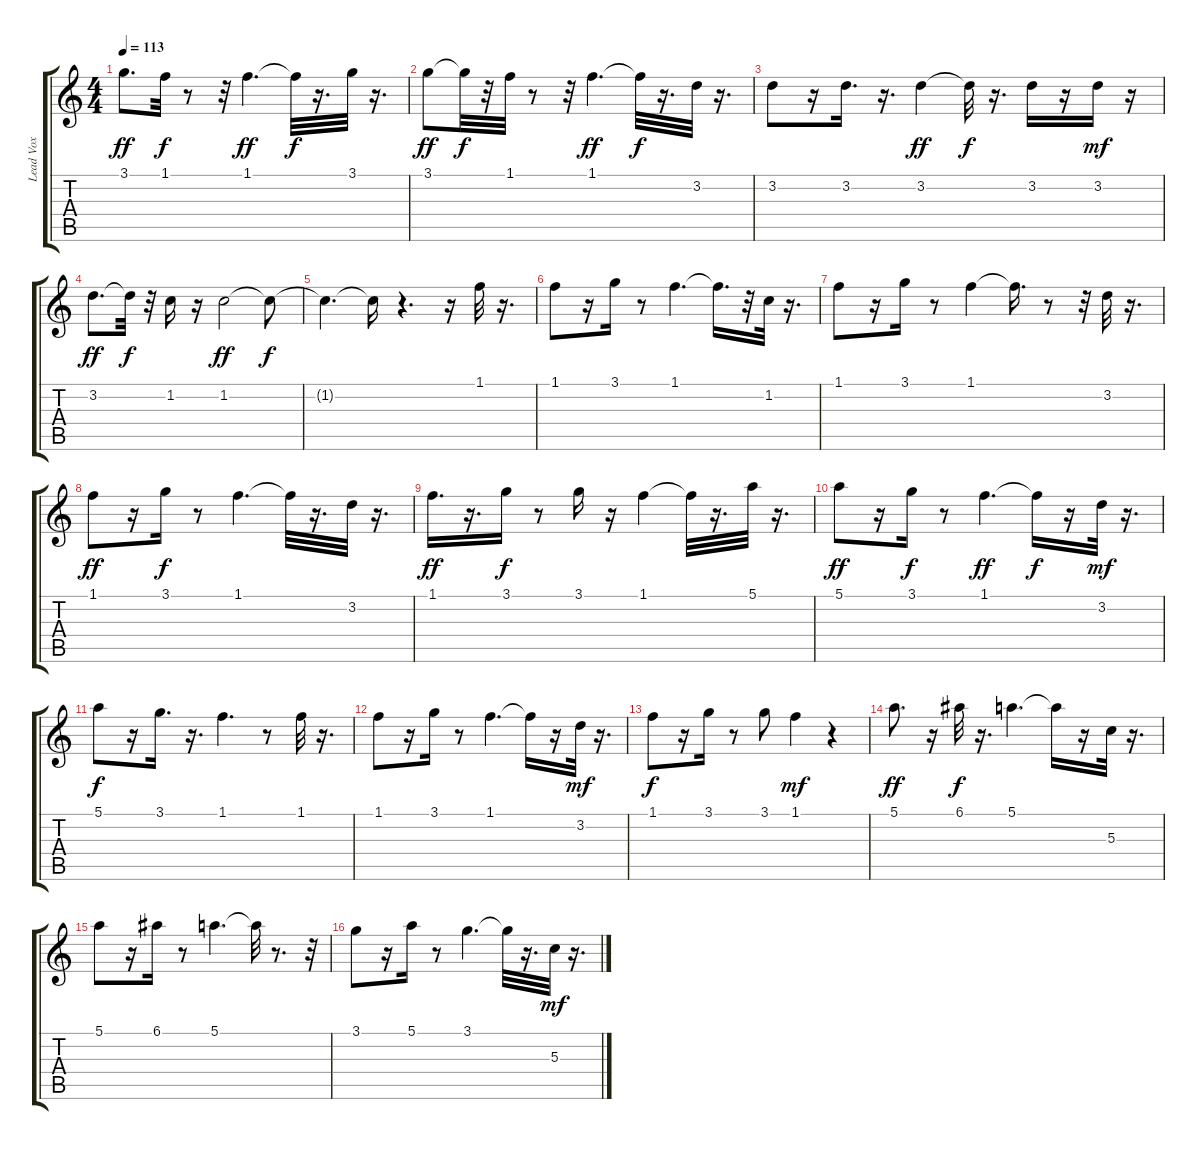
\track ("Lead Vox" "Lead Vox") {instrument electricguitarjazz}
\staff {score tabs}
\tuning (E4 B3 G3 D3 A2 E2) {hide}
\ts (4 4)
\tempo 113
\clef g2
\ks c
3.1.8{d dy ff} 1.1.32{dy f} r.8 r.32 1.1.4{d dy ff} 1.1{t}.32{dy f} r.16{d} 3.1.32 r.16{d} |
3.1.8{dy ff} 3.1{t}.32{dy f} r.32 1.1.32 r.8 r.32 1.1.4{d dy ff} 1.1{t}.32{dy f} r.16{d} 3.2.32 r.16{d} |
3.2.8 r.16 3.2.16{d} r.16{d} 3.2.4{dy ff} 3.2{t}.32{dy f} r.16{d} 3.2.16 r.16 3.2.16{dy mf} r.16 |
3.2.8{d dy ff} 3.2{t}.32{dy f} r.32 1.2.16 r.16 1.2.2{dy ff} 1.2{t}.8{dy f} |
1.2{t}.4{d} 1.2{t}.16 r.4{d} r.16 1.1.32 r.16{d} |
1.1.8 r.16 3.1.16 r.8 1.1.4{d} 1.1{t}.16{d} r.32 1.2.32 r.16{d} |
1.1.8 r.16 3.1.16 r.8 1.1.4 1.1{t}.16{d} r.8 r.32 3.2.32 r.16{d} |
1.1.8{dy ff} r.16 3.1.16{dy f} r.8 1.1.4{d} 1.1{t}.32 r.16{d} 3.2.32 r.16{d} |
1.1.16{d dy ff} r.16{d} 3.1.16{dy f} r.8 3.1.16 r.16 1.1.4 1.1{t}.32 r.16{d} 5.1.32 r.16{d} |
5.1.8{dy ff} r.16 3.1.16{dy f} r.8 1.1.4{d dy ff} 1.1{t}.16{dy f} r.16 3.2.32{dy mf} r.16{d} |
5.1.8{dy f} r.16 3.1.16{d} r.16{d} 1.1.4{d} r.8 1.1.32 r.16{d} |
1.1.8 r.16 3.1.16 r.8 1.1.4{d} 1.1{t}.16 r.16 3.2.32{dy mf} r.16{d} |
1.1.8{dy f} r.16 3.1.16 r.8 3.1.8 1.1.4{dy mf} r.4 |
5.1.8{d dy ff} r.16 6.1.32{dy f} r.16{d} 5.1.4{d} 5.1{t}.16 r.16 5.3.32 r.16{d} |
5.1.8 r.16 6.1.16 r.8 5.1.4{d} 5.1{t}.32 r.8{d} r.32 |
3.1.8 r.16 5.1.16 r.8 3.1.4{d} 3.1{t}.32 r.16{d} 5.3.32{dy mf} r.16{d}
